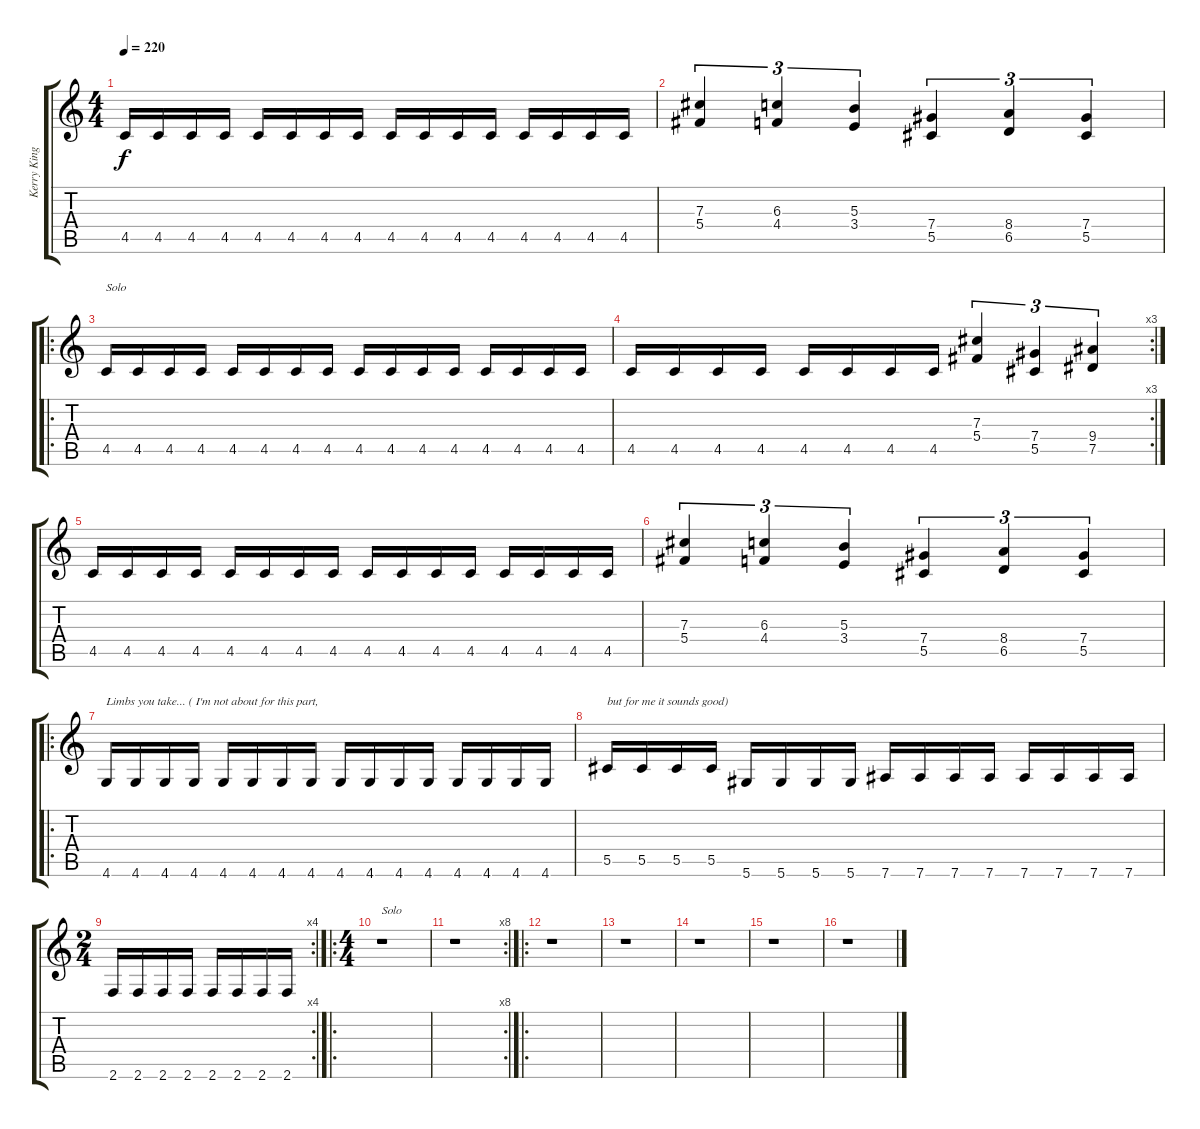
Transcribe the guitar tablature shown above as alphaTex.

\track ("Kerry King" "Kerry King") {instrument distortionguitar}
\staff {score tabs}
\tuning (Eb4 Bb3 Gb3 Db3 Ab2 Eb2) {hide}
\ts (4 4)
\tempo 220
\clef g2
\ks c
4.5.16{dy f} 4.5.16 4.5.16 4.5.16 4.5.16 4.5.16 4.5.16 4.5.16 4.5.16 4.5.16 4.5.16 4.5.16 4.5.16 4.5.16 4.5.16 4.5.16 |
(7.3 5.4).4{tu (3 2)} (6.3 4.4).4{tu (3 2)} (5.3 3.4).4{tu (3 2)} (7.4 5.5).4{tu (3 2)} (8.4 6.5).4{tu (3 2)} (7.4 5.5).4{tu (3 2)} |
\ro
4.5.16{txt "Solo"} 4.5.16 4.5.16 4.5.16 4.5.16 4.5.16 4.5.16 4.5.16 4.5.16 4.5.16 4.5.16 4.5.16 4.5.16 4.5.16 4.5.16 4.5.16 |
\rc 3
4.5.16 4.5.16 4.5.16 4.5.16 4.5.16 4.5.16 4.5.16 4.5.16 (7.3 5.4).4{tu (3 2)} (7.4 5.5).4{tu (3 2)} (9.4 7.5).4{tu (3 2)} |
4.5.16 4.5.16 4.5.16 4.5.16 4.5.16 4.5.16 4.5.16 4.5.16 4.5.16 4.5.16 4.5.16 4.5.16 4.5.16 4.5.16 4.5.16 4.5.16 |
(7.3 5.4).4{tu (3 2)} (6.3 4.4).4{tu (3 2)} (5.3 3.4).4{tu (3 2)} (7.4 5.5).4{tu (3 2)} (8.4 6.5).4{tu (3 2)} (7.4 5.5).4{tu (3 2)} |
\ro
4.6.16{txt "Limbs you take... ( I'm not about for this part, "} 4.6.16 4.6.16 4.6.16 4.6.16 4.6.16 4.6.16 4.6.16 4.6.16 4.6.16 4.6.16 4.6.16 4.6.16 4.6.16 4.6.16 4.6.16 |
5.5.16{txt "but for me it sounds good)"} 5.5.16 5.5.16 5.5.16 5.6.16 5.6.16 5.6.16 5.6.16 7.6.16 7.6.16 7.6.16 7.6.16 7.6.16 7.6.16 7.6.16 7.6.16 |
\rc 4
\ts (2 4)
2.6.16 2.6.16 2.6.16 2.6.16 2.6.16 2.6.16 2.6.16 2.6.16 |
\ro
\ts (4 4)
r.1{txt "Solo"} |
\rc 8
r.1 |
\ro
r.1 |
r.1 |
r.1 |
r.1 |
r.1
